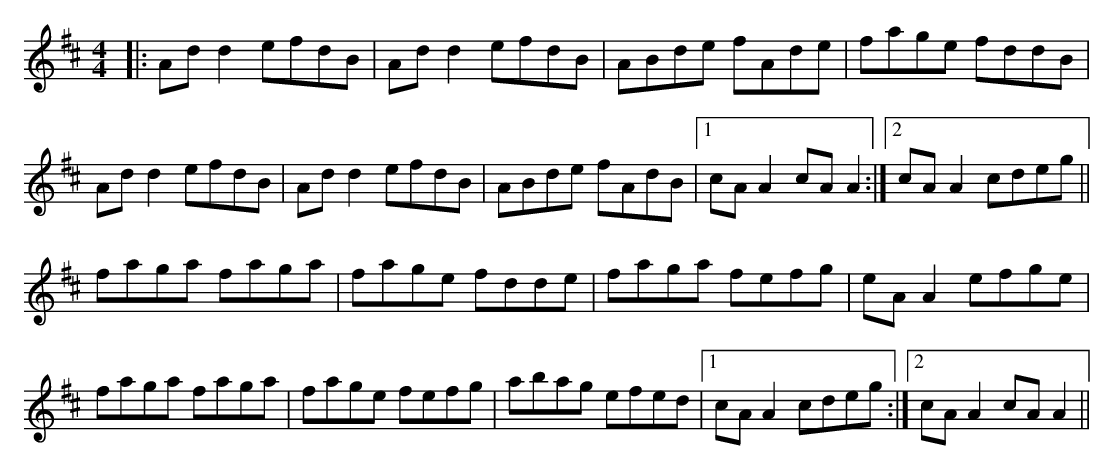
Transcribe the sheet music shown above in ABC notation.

X:1
M:4/4
K:D
|:Ad d2 efdB|Ad d2 efdB|ABde fAde|fage fddB|
Ad d2 efdB|Ad d2 efdB|ABde fAdB|1 cA A2 cA A2:|2 cA A2 cdeg||
faga faga|fage fdde|faga fefg|eA A2 efge|
faga faga|fage fefg|abag efed|1 cA A2 cdeg:|2 cA A2 cA A2||
